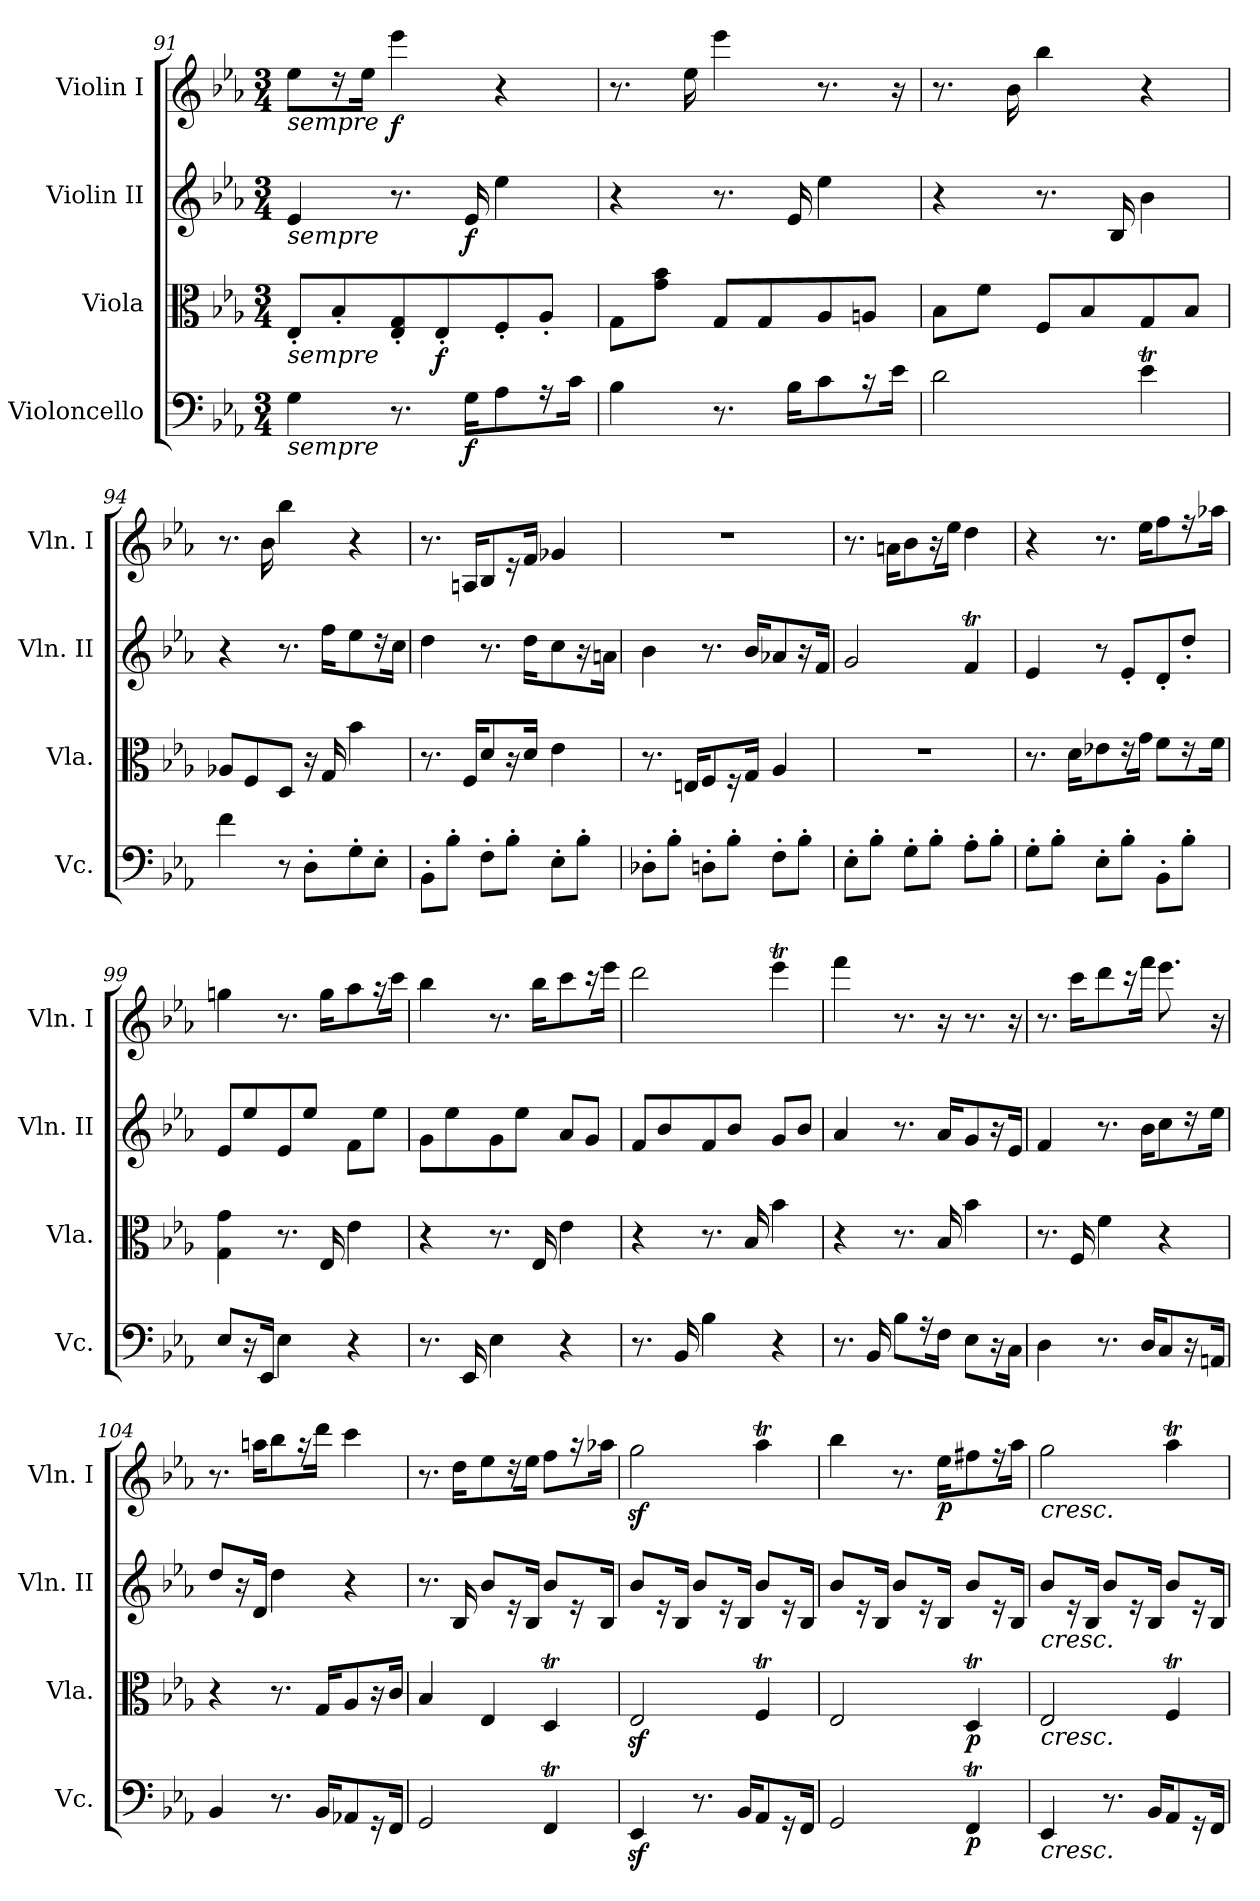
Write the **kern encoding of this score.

**kern	**dynam	**kern	**dynam	**kern	**dynam	**kern	**dynam
*part4	*part4	*part3	*part3	*part2	*part2	*part1	*part1
*staff4	*staff4	*staff3	*staff3	*staff2	*staff2	*staff1	*staff1
*I"Violoncello	*	*I"Viola	*	*I"Violin II	*	*I"Violin I	*
*I'Vc.	*	*I'Vla.	*	*I'Vln. II	*	*I'Vln. I	*
*clefF4	*	*clefC3	*	*clefG2	*	*clefG2	*
*k[b-e-a-]	*	*k[b-e-a-]	*	*k[b-e-a-]	*	*k[b-e-a-]	*
*E-:	*	*E-:	*	*E-:	*	*E-:	*
*M3/4	*	*M3/4	*	*M3/4	*	*M3/4	*
=91	=91	=91	=91	=91	=91	=91	=91
!	!	!	!	!	!	!LO:TX:b:i:t=sempre	!
!	!	!	!	!LO:TX:b:i:t=sempre	!	!	!
!	!	!LO:TX:b:i:t=sempre	!	!	!	!	!
!LO:TX:b:i:t=sempre	!	!	!	!	!	!	!
4G\	.	8E-'/L	.	4e-/	.	8ee-\L	.
.	.	8B-'/	.	.	.	16r	.
.	.	.	.	.	.	16ee-\Jk	.
!	!	!	!	!	!	!	!LO:DY:b
8.r	.	8E-/' 8G/'	.	8.r	.	4eee-\	f
!	!	!	!LO:DY:b	!	!	!	!
.	.	8E-'/	f	.	.	.	.
!	!LO:DY:b	!	!	!	!LO:DY:b	!	!
16G\KL	f	.	.	16e-/	f	.	.
8A-\	.	8F'/	.	4ee-\	.	4r	.
16r	.	8A-'/J	.	.	.	.	.
16c\Jk	.	.	.	.	.	.	.
=92	=92	=92	=92	=92	=92	=92	=92
4B-\	.	8G\L	.	4r	.	8.r	.
.	.	8g\ 8b-\J	.	.	.	.	.
.	.	.	.	.	.	16ee-\	.
8.r	.	8G/L	.	8.r	.	4eee-\	.
.	.	8G/	.	.	.	.	.
16B-\KL	.	.	.	16e-/	.	.	.
8c\	.	8A-/	.	4ee-\	.	8.r	.
16r	.	8An/J	.	.	.	.	.
16e-\Jk	.	.	.	.	.	16r	.
!!LO:PB:g=z
=93	=93	=93	=93	=93	=93	=93	=93
2d\	.	8B-\L	.	4r	.	8.r	.
.	.	8f\J	.	.	.	.	.
.	.	.	.	.	.	16b-\	.
.	.	8F/L	.	8.r	.	4bb-\	.
.	.	8B-/	.	.	.	.	.
.	.	.	.	16B-/	.	.	.
4e-T\	.	8G/	.	4b-\	.	4r	.
.	.	8B-/J	.	.	.	.	.
=94	=94	=94	=94	=94	=94	=94	=94
4f\	.	8A-X/L	.	4r	.	8.r	.
.	.	8F/	.	.	.	.	.
.	.	.	.	.	.	16b-\	.
8r	.	8D/J	.	8.r	.	4bb-\	.
8D'\L	.	16r	.	.	.	.	.
.	.	16G/	.	16ff\KL	.	.	.
8G'\	.	4b-\	.	8ee-\	.	4r	.
8E-'\J	.	.	.	16r	.	.	.
.	.	.	.	16cc\Jk	.	.	.
=95	=95	=95	=95	=95	=95	=95	=95
8BB-'\L	.	8.r	.	4dd\	.	8.r	.
8B-'\J	.	.	.	.	.	.	.
.	.	16F/KL	.	.	.	16An/KL	.
8F'\L	.	8d/	.	8.r	.	8B-/	.
8B-'\J	.	16r	.	.	.	16r	.
.	.	16d/Jk	.	16dd\KL	.	16f/Jk	.
8E-'\L	.	4e-\	.	8cc\	.	4g-X/	.
8B-'\J	.	.	.	16r	.	.	.
.	.	.	.	16an\Jk	.	.	.
=96	=96	=96	=96	=96	=96	=96	=96
8D-X'\L	.	8.r	.	4b-\	.	2.r	.
8B-'\J	.	.	.	.	.	.	.
.	.	16En/KL	.	.	.	.	.
8Dn'\L	.	8F/	.	8.r	.	.	.
8B-'\J	.	16r	.	.	.	.	.
.	.	16G/Jk	.	16b-/KL	.	.	.
8F'\L	.	4A-/	.	8a-X/	.	.	.
8B-'\J	.	.	.	16r	.	.	.
.	.	.	.	16f/Jk	.	.	.
=97	=97	=97	=97	=97	=97	=97	=97
8E-'\L	.	2.r	.	2g/	.	8.r	.
8B-'\J	.	.	.	.	.	.	.
.	.	.	.	.	.	16an\KL	.
8G'\L	.	.	.	.	.	8b-\	.
8B-'\J	.	.	.	.	.	16r	.
.	.	.	.	.	.	16ee-\Jk	.
8A-'\L	.	.	.	4fT/	.	4dd\	.
8B-'\J	.	.	.	.	.	.	.
!!LO:PB:g=z
=98	=98	=98	=98	=98	=98	=98	=98
8G'\L	.	8.r	.	4e-/	.	4r	.
8B-'\J	.	.	.	.	.	.	.
.	.	16d\KL	.	.	.	.	.
8E-'\L	.	8e-X\	.	8r	.	8.r	.
8B-'\J	.	16r	.	8e-'/L	.	.	.
.	.	16g\Jk	.	.	.	16ee-\KL	.
8BB-'\L	.	8f\L	.	8d'/	.	8ff\	.
8B-'\J	.	16r	.	8dd'/J	.	16r	.
.	.	16f\Jk	.	.	.	16aa-X\Jk	.
=99	=99	=99	=99	=99	=99	=99	=99
8E-/L	.	4G\ 4g\	.	8e-/L	.	4ggn\	.
16r	.	.	.	8ee-/	.	.	.
16EE-/Jk	.	.	.	.	.	.	.
4E-\	.	8.r	.	8e-/	.	8.r	.
.	.	.	.	8ee-/J	.	.	.
.	.	16E-/	.	.	.	16gg\KL	.
4r	.	4e-\	.	8f\L	.	8aa-\	.
.	.	.	.	8ee-\J	.	16r	.
.	.	.	.	.	.	16ccc\Jk	.
=100	=100	=100	=100	=100	=100	=100	=100
8.r	.	4r	.	8g\L	.	4bb-\	.
.	.	.	.	8ee-\	.	.	.
16EE-/	.	.	.	.	.	.	.
4E-\	.	8.r	.	8g\	.	8.r	.
.	.	.	.	8ee-\J	.	.	.
.	.	16E-/	.	.	.	16bb-\KL	.
4r	.	4e-\	.	8a-/L	.	8ccc\	.
.	.	.	.	8g/J	.	16r	.
.	.	.	.	.	.	16eee-\Jk	.
=101	=101	=101	=101	=101	=101	=101	=101
8.r	.	4r	.	8f/L	.	2ddd\	.
.	.	.	.	8b-/	.	.	.
16BB-/	.	.	.	.	.	.	.
4B-\	.	8.r	.	8f/	.	.	.
.	.	.	.	8b-/J	.	.	.
.	.	16B-/	.	.	.	.	.
4r	.	4b-\	.	8g/L	.	4eee-T\	.
.	.	.	.	8b-/J	.	.	.
=102	=102	=102	=102	=102	=102	=102	=102
8.r	.	4r	.	4a-/	.	4fff\	.
16BB-/	.	.	.	.	.	.	.
8B-\L	.	8.r	.	8.r	.	8.r	.
16r	.	.	.	.	.	.	.
16F\Jk	.	16B-/	.	16a-/KL	.	16r	.
8E-\L	.	4b-\	.	8g/	.	8.r	.
16r	.	.	.	16r	.	.	.
16C\Jk	.	.	.	16e-/Jk	.	16r	.
!!LO:LB:g=z
=103	=103	=103	=103	=103	=103	=103	=103
4D\	.	8.r	.	4f/	.	8.r	.
.	.	16F/	.	.	.	16ccc\KL	.
8.r	.	4f\	.	8.r	.	8ddd\	.
.	.	.	.	.	.	16r	.
16D/KL	.	.	.	16b-\KL	.	16fff\Jk	.
8C/	.	4r	.	8cc\	.	8.eee-\	.
16r	.	.	.	16r	.	.	.
16AAn/Jk	.	.	.	16ee-\Jk	.	16r	.
=104	=104	=104	=104	=104	=104	=104	=104
4BB-/	.	4r	.	8dd/L	.	8.r	.
.	.	.	.	16r	.	.	.
.	.	.	.	16d/Jk	.	16aan\KL	.
8.r	.	8.r	.	4dd\	.	8bb-\	.
.	.	.	.	.	.	16r	.
16BB-/KL	.	16G/KL	.	.	.	16ddd\Jk	.
8AA-X/	.	8A-/	.	4r	.	4ccc\	.
16r	.	16r	.	.	.	.	.
16FF/Jk	.	16c/Jk	.	.	.	.	.
=105	=105	=105	=105	=105	=105	=105	=105
2GG/	.	4B-/	.	8.r	.	8.r	.
.	.	.	.	16B-/	.	16dd\KL	.
.	.	4E-/	.	8b-/L	.	8ee-\	.
.	.	.	.	16r	.	16r	.
.	.	.	.	16B-/Jk	.	16ee-\Jk	.
4FFT/	.	4Dt/	.	8b-/L	.	8ff\L	.
.	.	.	.	16r	.	16r	.
.	.	.	.	16B-/Jk	.	16aa-X\Jk	.
=106	=106	=106	=106	=106	=106	=106	=106
4EE-z</	.	2E-z</	.	8b-/L	.	2ggz<\	.
.	.	.	.	16r	.	.	.
.	.	.	.	16B-/Jk	.	.	.
8.r	.	.	.	8b-/L	.	.	.
.	.	.	.	16r	.	.	.
16BB-/KL	.	.	.	16B-/Jk	.	.	.
8AA-/	.	4FT/	.	8b-/L	.	4aa-T\	.
16r	.	.	.	16r	.	.	.
16FF/Jk	.	.	.	16B-/Jk	.	.	.
!!LO:LB:g=z
=107	=107	=107	=107	=107	=107	=107	=107
2GG/	.	2E-/	.	8b-/L	.	4bb-\	.
.	.	.	.	16r	.	.	.
.	.	.	.	16B-/Jk	.	.	.
.	.	.	.	8b-/L	.	8.r	.
.	.	.	.	16r	.	.	.
!	!	!	!	!	!	!	!LO:DY:b
.	.	.	.	16B-/Jk	.	16ee-\KL	p
!	!LO:DY:b	!	!LO:DY:b	!	!	!	!
4FFT/	p	4Dt/	p	8b-/L	.	8ff#X\	.
.	.	.	.	16r	.	16r	.
.	.	.	.	16B-/Jk	.	16aa-\Jk	.
=108	=108	=108	=108	=108	=108	=108	=108
!	!	!	!	!	!	!LO:TX:b:i:t=cresc.	!
!	!	!	!	!LO:TX:b:i:t=cresc.	!	!	!
!	!	!LO:TX:b:i:t=cresc.	!	!	!	!	!
!LO:TX:b:i:t=cresc.	!	!	!	!	!	!	!
4EE-/	.	2E-/	.	8b-/L	.	2gg\	.
.	.	.	.	16r	.	.	.
.	.	.	.	16B-/Jk	.	.	.
8.r	.	.	.	8b-/L	.	.	.
.	.	.	.	16r	.	.	.
16BB-/KL	.	.	.	16B-/Jk	.	.	.
8AA-/	.	4FT/	.	8b-/L	.	4aa-T\	.
16r	.	.	.	16r	.	.	.
16FF/Jk	.	.	.	16B-/Jk	.	.	.
=	=	=	=	=	=	=	=
*-	*-	*-	*-	*-	*-	*-	*-
